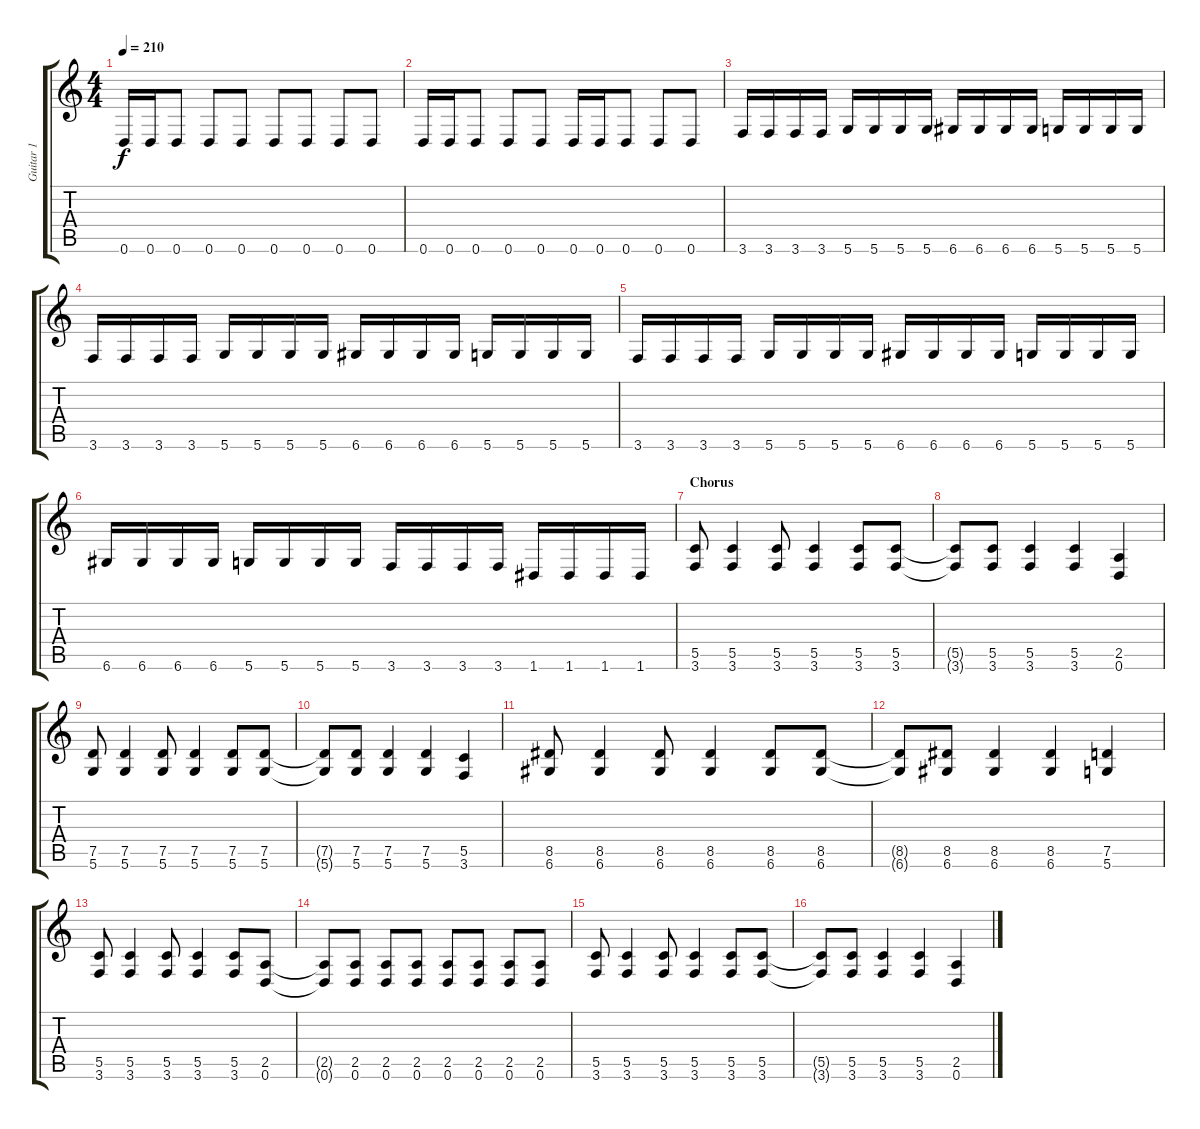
\track ("Guitar 1" "Guitar 1") {instrument distortionguitar}
\staff {score tabs}
\tuning (D4 A3 F3 C3 G2 D2) {hide}
\ts (4 4)
\tempo 210
\clef g2
\ks c
0.6.16{dy f} 0.6.16 0.6.8 0.6.8 0.6.8 0.6.8 0.6.8 0.6.8 0.6.8 |
0.6.16 0.6.16 0.6.8 0.6.8 0.6.8 0.6.16 0.6.16 0.6.8 0.6.8 0.6.8 |
3.6.16 3.6.16 3.6.16 3.6.16 5.6.16 5.6.16 5.6.16 5.6.16 6.6.16 6.6.16 6.6.16 6.6.16 5.6.16 5.6.16 5.6.16 5.6.16 |
3.6.16 3.6.16 3.6.16 3.6.16 5.6.16 5.6.16 5.6.16 5.6.16 6.6.16 6.6.16 6.6.16 6.6.16 5.6.16 5.6.16 5.6.16 5.6.16 |
3.6.16 3.6.16 3.6.16 3.6.16 5.6.16 5.6.16 5.6.16 5.6.16 6.6.16 6.6.16 6.6.16 6.6.16 5.6.16 5.6.16 5.6.16 5.6.16 |
6.6.16 6.6.16 6.6.16 6.6.16 5.6.16 5.6.16 5.6.16 5.6.16 3.6.16 3.6.16 3.6.16 3.6.16 1.6.16 1.6.16 1.6.16 1.6.16 |
\section ("" "Chorus")
(5.5 3.6).8 (5.5 3.6).4 (5.5 3.6).8 (5.5 3.6).4 (5.5 3.6).8 (5.5 3.6).8 |
(5.5{t} 3.6{t}).8 (5.5 3.6).8 (5.5 3.6).4 (5.5 3.6).4 (2.5 0.6).4 |
(7.5 5.6).8 (7.5 5.6).4 (7.5 5.6).8 (7.5 5.6).4 (7.5 5.6).8 (7.5 5.6).8 |
(7.5{t} 5.6{t}).8 (7.5 5.6).8 (7.5 5.6).4 (7.5 5.6).4 (5.5 3.6).4 |
(8.5 6.6).8 (8.5 6.6).4 (8.5 6.6).8 (8.5 6.6).4 (8.5 6.6).8 (8.5 6.6).8 |
(8.5{t} 6.6{t}).8 (8.5 6.6).8 (8.5 6.6).4 (8.5 6.6).4 (7.5 5.6).4 |
(5.5 3.6).8 (5.5 3.6).4 (5.5 3.6).8 (5.5 3.6).4 (5.5 3.6).8 (2.5 0.6).8 |
(2.5{t} 0.6{t}).8 (2.5 0.6).8 (2.5 0.6).8 (2.5 0.6).8 (2.5 0.6).8 (2.5 0.6).8 (2.5 0.6).8 (2.5 0.6).8 |
(5.5 3.6).8 (5.5 3.6).4 (5.5 3.6).8 (5.5 3.6).4 (5.5 3.6).8 (5.5 3.6).8 |
(5.5{t} 3.6{t}).8 (5.5 3.6).8 (5.5 3.6).4 (5.5 3.6).4 (2.5 0.6).4
